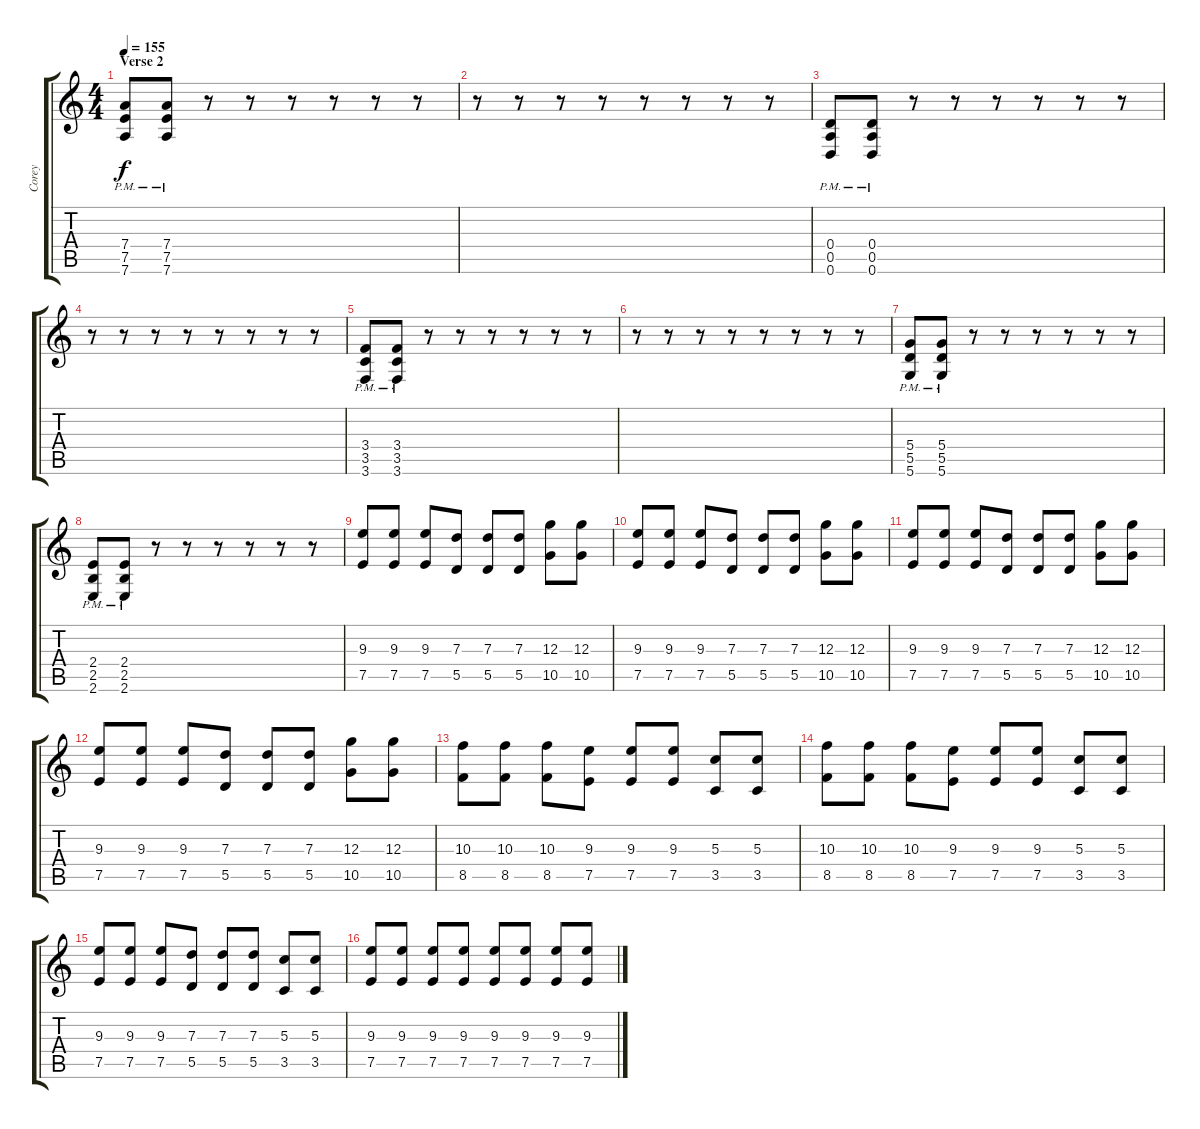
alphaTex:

\track ("Corey" "Corey") {instrument distortionguitar}
\staff {score tabs}
\tuning (E4 B3 G3 D3 A2 D2) {hide}
\ts (4 4)
\section ("" "Verse 2")
\tempo 155
\clef g2
\ks c
(7.4{pm} 7.5{pm} 7.6{pm}).8{dy f} (7.4{pm} 7.5{pm} 7.6{pm}).8 r.8 r.8 r.8 r.8 r.8 r.8 |
r.8 r.8 r.8 r.8 r.8 r.8 r.8 r.8 |
(0.4{pm} 0.5{pm} 0.6{pm}).8 (0.4{pm} 0.5{pm} 0.6{pm}).8 r.8 r.8 r.8 r.8 r.8 r.8 |
r.8 r.8 r.8 r.8 r.8 r.8 r.8 r.8 |
(3.4{pm} 3.5{pm} 3.6{pm}).8 (3.4{pm} 3.5{pm} 3.6{pm}).8 r.8 r.8 r.8 r.8 r.8 r.8 |
r.8 r.8 r.8 r.8 r.8 r.8 r.8 r.8 |
(5.4{pm} 5.5{pm} 5.6{pm}).8 (5.4{pm} 5.5{pm} 5.6{pm}).8 r.8 r.8 r.8 r.8 r.8 r.8 |
(2.4{pm} 2.5{pm} 2.6{pm}).8 (2.4{pm} 2.5{pm} 2.6{pm}).8 r.8 r.8 r.8 r.8 r.8 r.8 |
(9.3 7.5).8 (9.3 7.5).8 (9.3 7.5).8 (7.3 5.5).8 (7.3 5.5).8 (7.3 5.5).8 (12.3 10.5).8 (12.3 10.5).8 |
(9.3 7.5).8 (9.3 7.5).8 (9.3 7.5).8 (7.3 5.5).8 (7.3 5.5).8 (7.3 5.5).8 (12.3 10.5).8 (12.3 10.5).8 |
(9.3 7.5).8 (9.3 7.5).8 (9.3 7.5).8 (7.3 5.5).8 (7.3 5.5).8 (7.3 5.5).8 (12.3 10.5).8 (12.3 10.5).8 |
(9.3 7.5).8 (9.3 7.5).8 (9.3 7.5).8 (7.3 5.5).8 (7.3 5.5).8 (7.3 5.5).8 (12.3 10.5).8 (12.3 10.5).8 |
(10.3 8.5).8 (10.3 8.5).8 (10.3 8.5).8 (9.3 7.5).8 (9.3 7.5).8 (9.3 7.5).8 (5.3 3.5).8 (5.3 3.5).8 |
(10.3 8.5).8 (10.3 8.5).8 (10.3 8.5).8 (9.3 7.5).8 (9.3 7.5).8 (9.3 7.5).8 (5.3 3.5).8 (5.3 3.5).8 |
(9.3 7.5).8 (9.3 7.5).8 (9.3 7.5).8 (7.3 5.5).8 (7.3 5.5).8 (7.3 5.5).8 (5.3 3.5).8 (5.3 3.5).8 |
(9.3 7.5).8 (9.3 7.5).8 (9.3 7.5).8 (9.3 7.5).8 (9.3 7.5).8 (9.3 7.5).8 (9.3 7.5).8 (9.3 7.5).8
